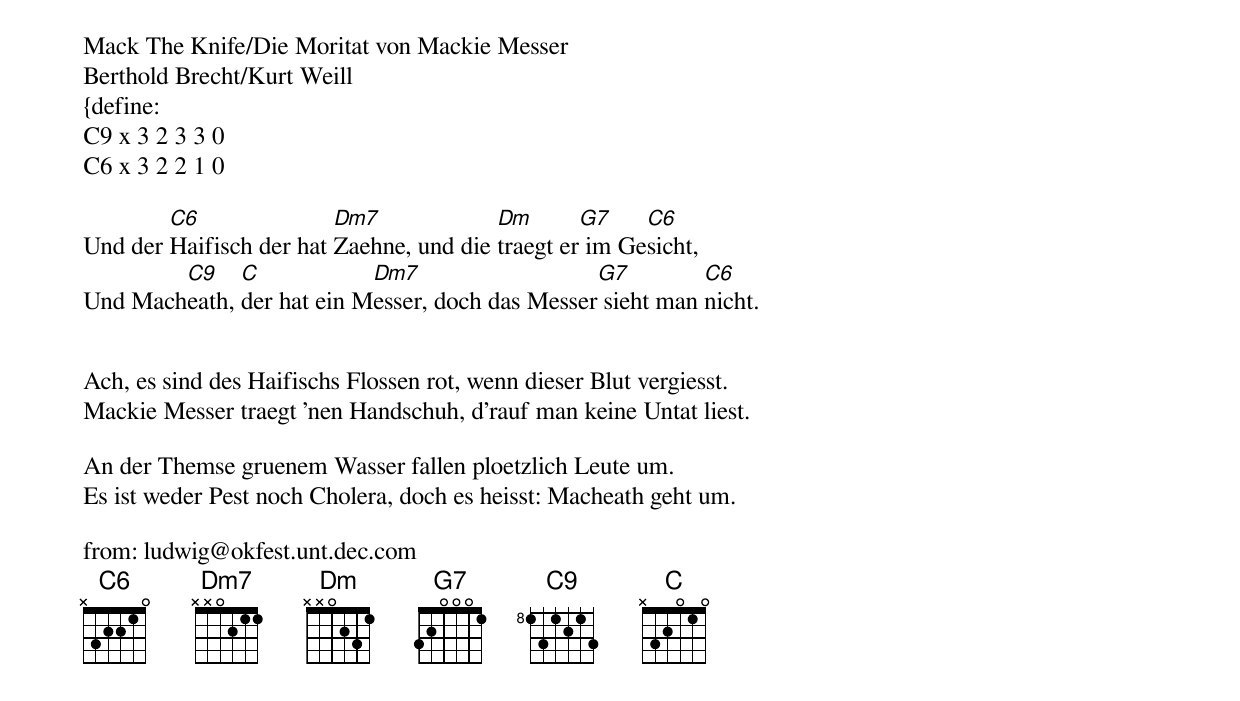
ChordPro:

Mack The Knife/Die Moritat von Mackie Messer
Berthold Brecht/Kurt Weill
{define:
C9 x 3 2 3 3 0
C6 x 3 2 2 1 0

Und der [C6]Haifisch der hat [Dm7]Zaehne, und die [Dm]traegt er[G7] im Ge[C6]sicht,
Und Mach[C9]eath, [C]der hat ein M[Dm7]esser, doch das Messer[G7] sieht man [C6]nicht.


Ach, es sind des Haifischs Flossen rot, wenn dieser Blut vergiesst.
Mackie Messer traegt 'nen Handschuh, d'rauf man keine Untat liest.

An der Themse gruenem Wasser fallen ploetzlich Leute um.
Es ist weder Pest noch Cholera, doch es heisst: Macheath geht um.

from: ludwig@okfest.unt.dec.com
